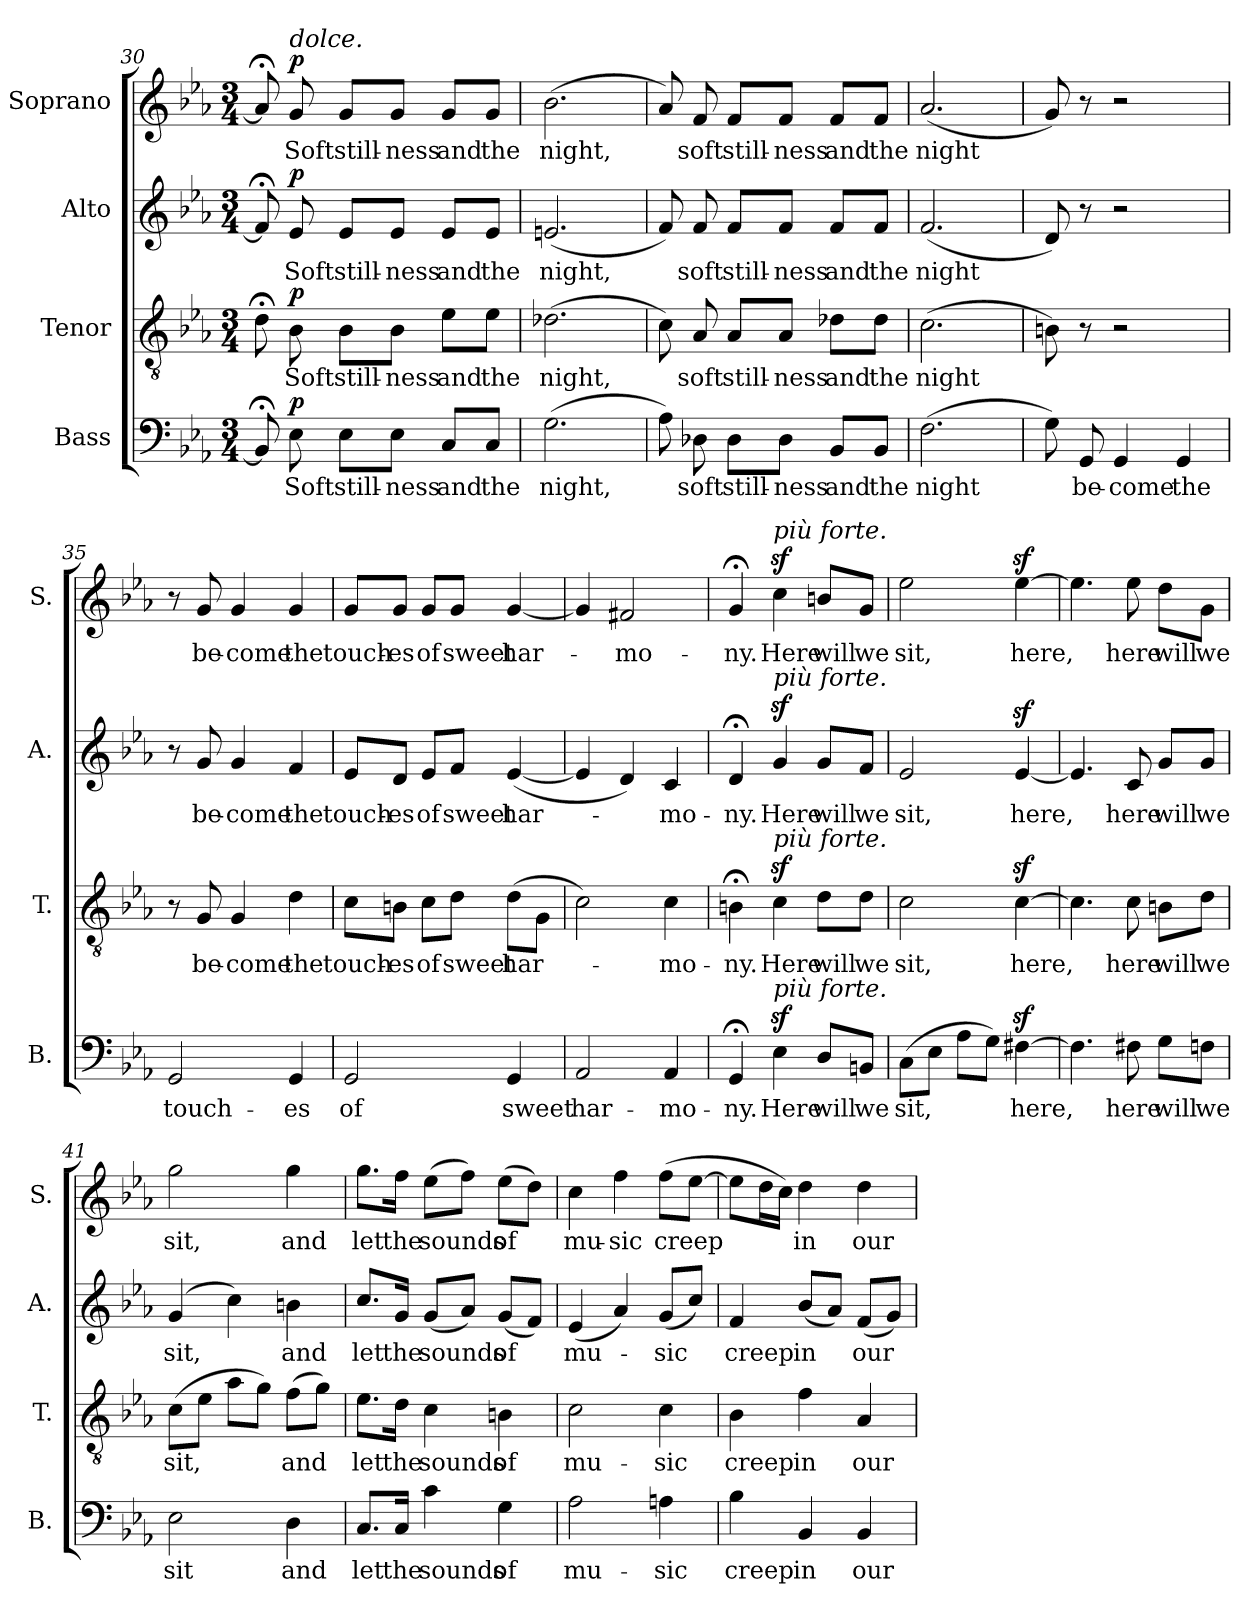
**kern	**text	**dynam	**kern	**text	**dynam	**kern	**text	**dynam	**kern	**text	**dynam
*part4	*part4	*part4	*part3	*part3	*part3	*part2	*part2	*part2	*part1	*part1	*part1
*staff4	*staff4	*staff4	*staff3	*staff3	*staff3	*staff2	*staff2	*staff2	*staff1	*staff1	*staff1
*I"Bass	*	*	*I"Tenor	*	*	*I"Alto	*	*	*I"Soprano	*	*
*I'B.	*	*	*I'T.	*	*	*I'A.	*	*	*I'S.	*	*
*clefF4	*	*	*clefGv2	*	*	*clefG2	*	*	*clefG2	*	*
*k[b-e-a-]	*	*	*k[b-e-a-]	*	*	*k[b-e-a-]	*	*	*k[b-e-a-]	*	*
*M3/4	*	*	*M3/4	*	*	*M3/4	*	*	*M3/4	*	*
=30	=30	=30	=30	=30	=30	=30	=30	=30	=30	=30	=30
8BB-;</]	.	.	8d;<\	.	.	8f;</]	.	.	8a-;</]	.	.
!	!	!	!	!	!	!	!	!	!LO:TX:a:i:t=dolce.	!	!
!	!LO:LY:b	!LO:DY:a	!	!LO:LY:b	!LO:DY:a	!	!LO:LY:b	!LO:DY:a	!	!LO:LY:b	!LO:DY:a
8E-\	Soft	p	8B-\	Soft	p	8e-/	Soft	p	8g/	Soft	p
!	!LO:LY:b	!	!	!LO:LY:b	!	!	!LO:LY:b	!	!	!LO:LY:b	!
8E-\L	still-	.	8B-\L	still-	.	8e-/L	still-	.	8g/L	still-	.
!	!LO:LY:b	!	!	!LO:LY:b	!	!	!LO:LY:b	!	!	!LO:LY:b	!
8E-\J	-ness	.	8B-\J	-ness	.	8e-/J	-ness	.	8g/J	-ness	.
!	!LO:LY:b	!	!	!LO:LY:b	!	!	!LO:LY:b	!	!	!LO:LY:b	!
8C/L	and	.	8e-\L	and	.	8e-/L	and	.	8g/L	and	.
!	!LO:LY:b	!	!	!LO:LY:b	!	!	!LO:LY:b	!	!	!LO:LY:b	!
8C/J	the	.	8e-\J	the	.	8e-/J	the	.	8g/J	the	.
!!LO:LB:g=z
=31	=31	=31	=31	=31	=31	=31	=31	=31	=31	=31	=31
!	!LO:LY:b	!	!	!LO:LY:b	!	!	!LO:LY:b	!	!	!LO:LY:b	!
(>2.G\	night,	.	(>2.d-X\	night,	.	(<2.en/	night,	.	(>2.b-\	night,	.
=32	=32	=32	=32	=32	=32	=32	=32	=32	=32	=32	=32
8A-\)	.	.	8c\)	.	.	8f/)	.	.	8a-/)	.	.
!	!LO:LY:b	!	!	!LO:LY:b	!	!	!LO:LY:b	!	!	!LO:LY:b	!
8D-X\	soft	.	8A-/	soft	.	8f/	soft	.	8f/	soft	.
!	!LO:LY:b	!	!	!LO:LY:b	!	!	!LO:LY:b	!	!	!LO:LY:b	!
8D-\L	still-	.	8A-/L	still-	.	8f/L	still-	.	8f/L	still-	.
!	!LO:LY:b	!	!	!LO:LY:b	!	!	!LO:LY:b	!	!	!LO:LY:b	!
8D-\J	-ness	.	8A-/J	-ness	.	8f/J	-ness	.	8f/J	-ness	.
!	!LO:LY:b	!	!	!LO:LY:b	!	!	!LO:LY:b	!	!	!LO:LY:b	!
8BB-/L	and	.	8d-X\L	and	.	8f/L	and	.	8f/L	and	.
!	!LO:LY:b	!	!	!LO:LY:b	!	!	!LO:LY:b	!	!	!LO:LY:b	!
8BB-/J	the	.	8d-\J	the	.	8f/J	the	.	8f/J	the	.
=33	=33	=33	=33	=33	=33	=33	=33	=33	=33	=33	=33
!	!LO:LY:b	!	!	!LO:LY:b	!	!	!LO:LY:b	!	!	!LO:LY:b	!
(>2.F\	night	.	(>2.c\	night	.	(<2.f/	night	.	(<2.a-/	night	.
=34	=34	=34	=34	=34	=34	=34	=34	=34	=34	=34	=34
8G\)	.	.	8Bn\)	.	.	8d/)	.	.	8g/)	.	.
!	!LO:LY:b	!	!	!	!	!	!	!	!	!	!
8GG/	be-	.	8r	.	.	8r	.	.	8r	.	.
!	!LO:LY:b	!	!	!	!	!	!	!	!	!	!
4GG/	-come	.	2r	.	.	2r	.	.	2r	.	.
!	!LO:LY:b	!	!	!	!	!	!	!	!	!	!
4GG/	the	.	.	.	.	.	.	.	.	.	.
=35	=35	=35	=35	=35	=35	=35	=35	=35	=35	=35	=35
!	!LO:LY:b	!	!	!	!	!	!	!	!	!	!
2GG/	touch-	.	8r	.	.	8r	.	.	8r	.	.
!	!	!	!	!LO:LY:b	!	!	!LO:LY:b	!	!	!LO:LY:b	!
.	.	.	8G/	be-	.	8g/	be-	.	8g/	be-	.
!	!	!	!	!LO:LY:b	!	!	!LO:LY:b	!	!	!LO:LY:b	!
.	.	.	4G/	-come	.	4g/	-come	.	4g/	-come	.
!	!LO:LY:b	!	!	!LO:LY:b	!	!	!LO:LY:b	!	!	!LO:LY:b	!
4GG/	-es	.	4d\	the	.	4f/	the	.	4g/	the	.
=36	=36	=36	=36	=36	=36	=36	=36	=36	=36	=36	=36
!	!LO:LY:b	!	!	!LO:LY:b	!	!	!LO:LY:b	!	!	!LO:LY:b	!
2GG/	of	.	8c\L	touch-	.	8e-/L	touch-	.	8g/L	touch-	.
!	!	!	!	!LO:LY:b	!	!	!LO:LY:b	!	!	!LO:LY:b	!
.	.	.	8Bn\J	-es	.	8d/J	-es	.	8g/J	-es	.
!	!	!	!	!LO:LY:b	!	!	!LO:LY:b	!	!	!LO:LY:b	!
.	.	.	8c\L	of	.	8e-/L	of	.	8g/L	of	.
!	!	!	!	!LO:LY:b	!	!	!LO:LY:b	!	!	!LO:LY:b	!
.	.	.	8d\J	sweet	.	8f/J	sweet	.	8g/J	sweet	.
!	!LO:LY:b	!	!	!LO:LY:b	!	!	!LO:LY:b	!	!	!LO:LY:b	!
4GG/	sweet	.	(>8d\L	har-	.	(<[4e-/	har-	.	[4g/	har-	.
.	.	.	8G\J	.	.	.	.	.	.	.	.
!!LO:LB:g=z
=37	=37	=37	=37	=37	=37	=37	=37	=37	=37	=37	=37
!	!LO:LY:b	!	!	!	!	!	!	!	!	!	!
2AA-/	har-	.	2c\)	.	.	4e-/]	.	.	4g/]	.	.
!	!	!	!	!	!	!	!	!	!	!LO:LY:b	!
.	.	.	.	.	.	4d/)	.	.	2f#X/	-mo-	.
!	!LO:LY:b	!	!	!LO:LY:b	!	!	!LO:LY:b	!	!	!	!
4AA-/	-mo-	.	4c\	-mo-	.	4c/	-mo-	.	.	.	.
=38	=38	=38	=38	=38	=38	=38	=38	=38	=38	=38	=38
!	!LO:LY:b	!	!	!LO:LY:b	!	!	!LO:LY:b	!	!	!LO:LY:b	!
4GG;</	-ny.	.	4Bn;<\	-ny.	.	4d;</	-ny.	.	4g;</	-ny.	.
!	!	!	!	!	!	!	!	!	!LO:TX:a:i:t=più forte.	!	!
!	!	!	!	!	!	!LO:TX:a:i:t=più forte.	!	!	!	!	!
!	!	!	!LO:TX:a:i:t=più forte.	!	!	!	!	!	!	!	!
!LO:TX:a:i:t=più forte.	!	!	!	!	!	!	!	!	!	!	!
!	!LO:LY:b	!	!	!LO:LY:b	!	!	!LO:LY:b	!	!	!LO:LY:b	!
4E-z>\	Here	.	4cz>\	Here	.	4gz>/	Here	.	4ccz>\	Here	.
!	!LO:LY:b	!	!	!LO:LY:b	!	!	!LO:LY:b	!	!	!LO:LY:b	!
8D/L	will	.	8d\L	will	.	8g/L	will	.	8bn/L	will	.
!	!LO:LY:b	!	!	!LO:LY:b	!	!	!LO:LY:b	!	!	!LO:LY:b	!
8BBn/J	we	.	8d\J	we	.	8f/J	we	.	8g/J	we	.
=39	=39	=39	=39	=39	=39	=39	=39	=39	=39	=39	=39
!	!LO:LY:b	!	!	!LO:LY:b	!	!	!LO:LY:b	!	!	!LO:LY:b	!
(>8C\L	sit,	.	2c\	sit,	.	2e-/	sit,	.	2ee-\	sit,	.
8E-\J	.	.	.	.	.	.	.	.	.	.	.
8A-\L	.	.	.	.	.	.	.	.	.	.	.
8G\J)	.	.	.	.	.	.	.	.	.	.	.
!	!LO:LY:b	!	!	!LO:LY:b	!	!	!LO:LY:b	!	!	!LO:LY:b	!
[4F#Xz>\	here,	.	[4cz>\	here,	.	[4e-z>/	here,	.	[4ee-z>\	here,	.
=40	=40	=40	=40	=40	=40	=40	=40	=40	=40	=40	=40
4.F#\]	.	.	4.c\]	.	.	4.e-/]	.	.	4.ee-\]	.	.
!	!LO:LY:b	!	!	!LO:LY:b	!	!	!LO:LY:b	!	!	!LO:LY:b	!
8F#X\	here	.	8c\	here	.	8c/	here	.	8ee-\	here	.
!	!LO:LY:b	!	!	!LO:LY:b	!	!	!LO:LY:b	!	!	!LO:LY:b	!
8G\L	will	.	8Bn\L	will	.	8g/L	will	.	8dd\L	will	.
!	!LO:LY:b	!	!	!LO:LY:b	!	!	!LO:LY:b	!	!	!LO:LY:b	!
8Fn\J	we	.	8d\J	we	.	8g/J	we	.	8g\J	we	.
=41	=41	=41	=41	=41	=41	=41	=41	=41	=41	=41	=41
!	!LO:LY:b	!	!	!LO:LY:b	!	!	!LO:LY:b	!	!	!LO:LY:b	!
2E-\	sit	.	(>8c\L	sit,	.	(>4g/	sit,	.	2gg\	sit,	.
.	.	.	8e-\J	.	.	.	.	.	.	.	.
.	.	.	8a-\L	.	.	4cc\)	.	.	.	.	.
.	.	.	8g\J)	.	.	.	.	.	.	.	.
!	!LO:LY:b	!	!	!LO:LY:b	!	!	!LO:LY:b	!	!	!LO:LY:b	!
4D\	and	.	(>8f\L	and	.	4bn\	and	.	4gg\	and	.
.	.	.	8g\J)	.	.	.	.	.	.	.	.
!!LO:PB:g=z
=42	=42	=42	=42	=42	=42	=42	=42	=42	=42	=42	=42
!	!LO:LY:b	!	!	!LO:LY:b	!	!	!LO:LY:b	!	!	!LO:LY:b	!
8.C/L	let	.	8.e-\L	let	.	8.cc/L	let	.	8.gg\L	let	.
!	!LO:LY:b	!	!	!LO:LY:b	!	!	!LO:LY:b	!	!	!LO:LY:b	!
16C/Jk	the	.	16d\Jk	the	.	16g/Jk	the	.	16ff\Jk	the	.
!	!LO:LY:b	!	!	!LO:LY:b	!	!	!LO:LY:b	!	!	!LO:LY:b	!
4c\	sounds	.	4c\	sounds	.	(<8g/L	sounds	.	(>8ee-\L	sounds	.
.	.	.	.	.	.	8a-/J)	.	.	8ff\J)	.	.
!	!LO:LY:b	!	!	!LO:LY:b	!	!	!LO:LY:b	!	!	!LO:LY:b	!
4G\	of	.	4Bn\	of	.	(<8g/L	of	.	(>8ee-\L	of	.
.	.	.	.	.	.	8f/J)	.	.	8dd\J)	.	.
=43	=43	=43	=43	=43	=43	=43	=43	=43	=43	=43	=43
!	!LO:LY:b	!	!	!LO:LY:b	!	!	!LO:LY:b	!	!	!LO:LY:b	!
2A-\	mu-	.	2c\	mu-	.	(<4e-/	mu-	.	4cc\	mu-	.
!	!	!	!	!	!	!	!	!	!	!LO:LY:b	!
.	.	.	.	.	.	4a-/)	.	.	4ff\	-sic	.
!	!LO:LY:b	!	!	!LO:LY:b	!	!	!LO:LY:b	!	!	!LO:LY:b	!
4An\	-sic	.	4c\	-sic	.	(<8g/L	-sic	.	(>8ff\L	creep	.
.	.	.	.	.	.	8cc/J)	.	.	[8ee-\J	.	.
=44	=44	=44	=44	=44	=44	=44	=44	=44	=44	=44	=44
!	!LO:LY:b	!	!	!LO:LY:b	!	!	!LO:LY:b	!	!	!	!
4B-\	creep	.	4B-\	creep	.	4f/	creep	.	8ee-\L]	.	.
.	.	.	.	.	.	.	.	.	16dd\L	.	.
.	.	.	.	.	.	.	.	.	16cc\JJ)	.	.
!	!LO:LY:b	!	!	!LO:LY:b	!	!	!LO:LY:b	!	!	!LO:LY:b	!
4BB-/	in	.	4f\	in	.	(<8b-/L	in	.	4dd\	in	.
.	.	.	.	.	.	8a-/J)	.	.	.	.	.
!	!LO:LY:b	!	!	!LO:LY:b	!	!	!LO:LY:b	!	!	!LO:LY:b	!
4BB-/	our	.	4A-/	our	.	(<8f/L	our	.	4dd\	our	.
.	.	.	.	.	.	8g/J)	.	.	.	.	.
=	=	=	=	=	=	=	=	=	=	=	=
*-	*-	*-	*-	*-	*-	*-	*-	*-	*-	*-	*-
